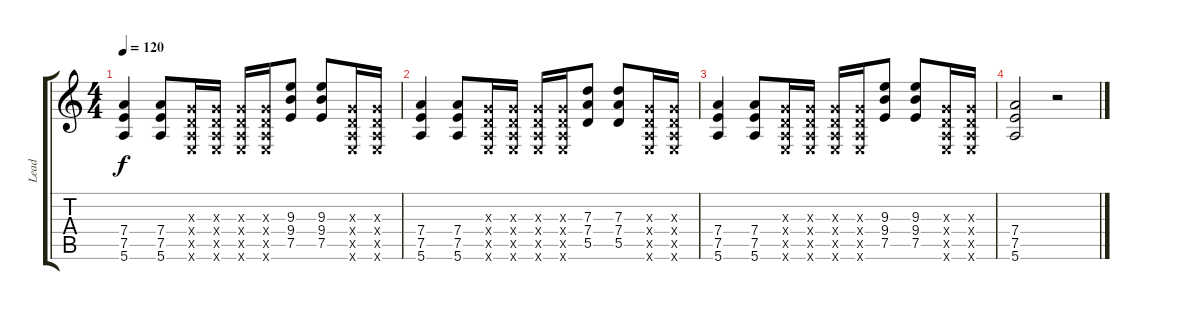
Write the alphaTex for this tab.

\track ("Lead" "Lead") {instrument distortionguitar}
\staff {score tabs}
\tuning (E4 B3 G3 D3 A2 E2) {hide}
\ts (4 4)
\tempo 120
\clef g2
\ks c
(7.4 7.5 5.6).4{dy f} (7.4 7.5 5.6).8 (0.3{x} 0.4{x} 0.5{x} 0.6{x}).16 (0.3{x} 0.4{x} 0.5{x} 0.6{x}).16 (0.3{x} 0.4{x} 0.5{x} 0.6{x}).16 (0.3{x} 0.4{x} 0.5{x} 0.6{x}).16 (9.3 9.4 7.5).8 (9.3 9.4 7.5).8 (0.3{x} 0.4{x} 0.5{x} 0.6{x}).16 (0.3{x} 0.4{x} 0.5{x} 0.6{x}).16 |
(7.4 7.5 5.6).4 (7.4 7.5 5.6).8 (0.3{x} 0.4{x} 0.5{x} 0.6{x}).16 (0.3{x} 0.4{x} 0.5{x} 0.6{x}).16 (0.3{x} 0.4{x} 0.5{x} 0.6{x}).16 (0.3{x} 0.4{x} 0.5{x} 0.6{x}).16 (7.3 7.4 5.5).8 (7.3 7.4 5.5).8 (0.3{x} 0.4{x} 0.5{x} 0.6{x}).16 (0.3{x} 0.4{x} 0.5{x} 0.6{x}).16 |
(7.4 7.5 5.6).4 (7.4 7.5 5.6).8 (0.3{x} 0.4{x} 0.5{x} 0.6{x}).16 (0.3{x} 0.4{x} 0.5{x} 0.6{x}).16 (0.3{x} 0.4{x} 0.5{x} 0.6{x}).16 (0.3{x} 0.4{x} 0.5{x} 0.6{x}).16 (9.3 9.4 7.5).8 (9.3 9.4 7.5).8 (0.3{x} 0.4{x} 0.5{x} 0.6{x}).16 (0.3{x} 0.4{x} 0.5{x} 0.6{x}).16 |
(7.4 7.5 5.6).2 r.2
